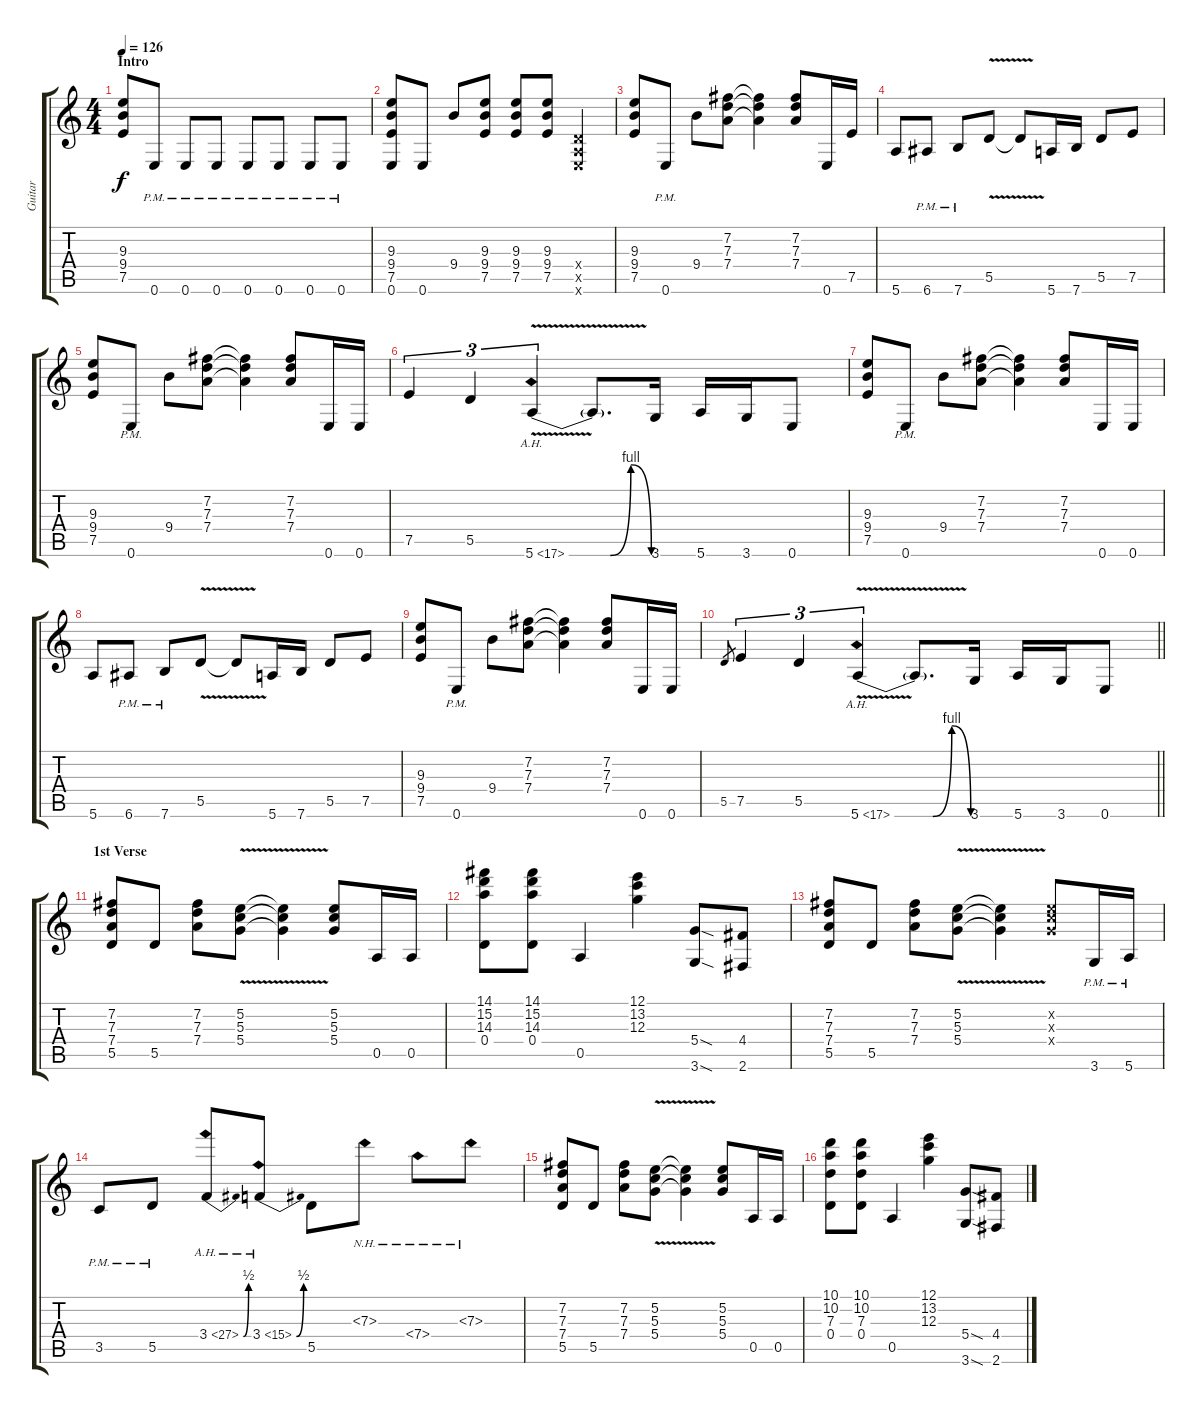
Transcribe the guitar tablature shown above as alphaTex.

\track ("Guitar" "Guitar") {instrument overdrivenguitar}
\staff {score tabs}
\tuning (E4 B3 G3 D3 A2 E2) {hide}
\ts (4 4)
\section ("" "Intro")
\tempo 126
\clef g2
\ks c
(9.3 9.4 7.5).8{dy f instrument overdrivenguitar} 0.6{pm}.8 0.6{pm}.8 0.6{pm}.8 0.6{pm}.8 0.6{pm}.8 0.6{pm}.8 0.6{pm}.8 |
(9.3 9.4 7.5 0.6).8 0.6.8 9.4.8 (9.3 9.4 7.5).8 (9.3 9.4 7.5).8 (9.3 9.4 7.5).8 (0.4{x} 0.5{x} 0.6{x}).4 |
(9.3 9.4 7.5).8 0.6{pm}.8 9.4.8 (7.2 7.3 7.4).8 (7.2{t} 7.3{t} 7.4{t}).4 (7.2 7.3 7.4).8 0.6.16 7.5.16 |
5.6.8 6.6{pm}.8 7.6{pm}.8 5.5{v}.8 5.5{t}.8 5.6.16 7.6.16 5.5.8 7.5.8 |
(9.3 9.4 7.5).8 0.6{pm}.8 9.4.8 (7.2 7.3 7.4).8 (7.2{t} 7.3{t} 7.4{t}).4 (7.2 7.3 7.4).8 0.6.16 0.6.16 |
7.5.4{tu (3 2)} 5.5.4{tu (3 2)} 5.6{be (custom 0 0 15 0 30 0 45 4 60 0) ah 12 v}.4{tu (3 2)} 5.6{t}.8{d} 3.6.16 5.6.16 3.6.16 0.6.8 |
(9.3 9.4 7.5).8 0.6{pm}.8 9.4.8 (7.2 7.3 7.4).8 (7.2{t} 7.3{t} 7.4{t}).4 (7.2 7.3 7.4).8 0.6.16 0.6.16 |
5.6.8 6.6{pm}.8 7.6{pm}.8 5.5{v}.8 5.5{t}.8 5.6.16 7.6.16 5.5.8 7.5.8 |
(9.3 9.4 7.5).8 0.6{pm}.8 9.4.8 (7.2 7.3 7.4).8 (7.2{t} 7.3{t} 7.4{t}).4 (7.2 7.3 7.4).8 0.6.16 0.6.16 |
\barLineRight lightlight
5.5.8{gr} 7.5.4{tu (3 2)} 5.5.4{tu (3 2)} 5.6{be (custom 0 0 15 0 30 0 45 4 60 0) ah 12 v}.4{tu (3 2)} 5.6{t}.8{d} 3.6.16 5.6.16 3.6.16 0.6.8 |
\section ("" "1st Verse")
(7.2 7.3 7.4 5.5).8 5.5.8 (7.2 7.3 7.4).8 (5.2{v} 5.3{v} 5.4{v}).8 (5.2{t} 5.3{t} 5.4{t}).4 (5.2 5.3 5.4).8 0.5.16 0.5.16 |
(14.1 15.2 14.3 0.4).8 (14.1 15.2 14.3 0.4).8 0.5.4 (12.1 13.2 12.3).4 (5.4{sod} 3.6{sod}).8 (4.4 2.6).8 |
(7.2 7.3 7.4 5.5).8 5.5.8 (7.2 7.3 7.4).8 (5.2{v} 5.3{v} 5.4{v}).8 (5.2{t} 5.3{t} 5.4{t}).4 (5.2{x} 5.3{x} 5.4{x}).8 3.6{pm}.16 5.6{pm}.16 |
3.5{pm}.8 5.5{pm}.8 3.4{be (bend 0 0 60 2) ah 24}.8 3.4{be (bend 0 0 60 2) ah 12}.8 5.5.8 7.3{nh}.8 7.4{nh}.8 7.3{nh}.8 |
(7.2 7.3 7.4 5.5).8 5.5.8 (7.2 7.3 7.4).8 (5.2{v} 5.3{v} 5.4{v}).8 (5.2{t} 5.3{t} 5.4{t}).4 (5.2 5.3 5.4).8 0.5.16 0.5.16 |
(10.1 10.2 7.3 0.4).8 (10.1 10.2 7.3 0.4).8 0.5.4 (12.1 13.2 12.3).4 (5.4{sod} 3.6{sod}).8 (4.4 2.6).8
